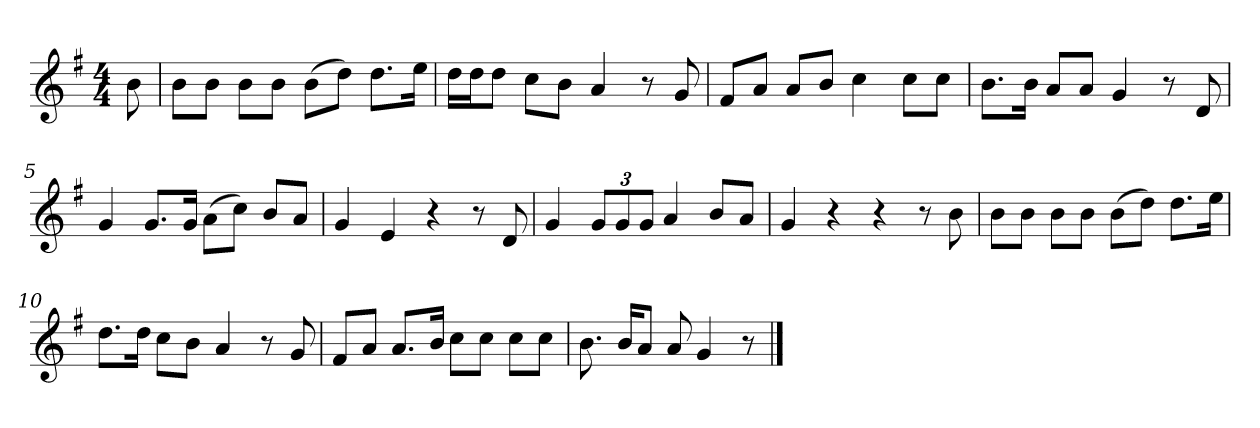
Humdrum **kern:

**kern
*part1
*staff1
*k[f#]
*M4/4
*MM120
=
8b
=1
8bL
8bJ
8bL
8bJ
(8bL
8ddJ)
8.ddL
16eeJk
=2
16ddLL
16ddJ
8ddJ
8ccL
8bJ
4a
8r
8g
=3
8f#L
8aJ
8aL
8bJ
4cc
8ccL
8ccJ
=4
8.bL
16bJk
8aL
8aJ
4g
8r
8d
=5
4g
8.gL
16gJk
(8aL
8ccJ)
8bL
8aJ
=6
4g
4e
4r
8r
8d
=7
4g
12gL
12g
12gJ
4a
8bL
8aJ
=8
4g
4r
4r
8r
8b
=9
8bL
8bJ
8bL
8bJ
(8bL
8ddJ)
8.ddL
16eeJk
=10
8.ddL
16ddJk
8ccL
8bJ
4a
8r
8g
=11
8f#L
8aJ
8.aL
16bJk
8ccL
8ccJ
8ccL
8ccJ
=12
8.b
16bKL
8aJ
8a
4g
8r
==
*-
